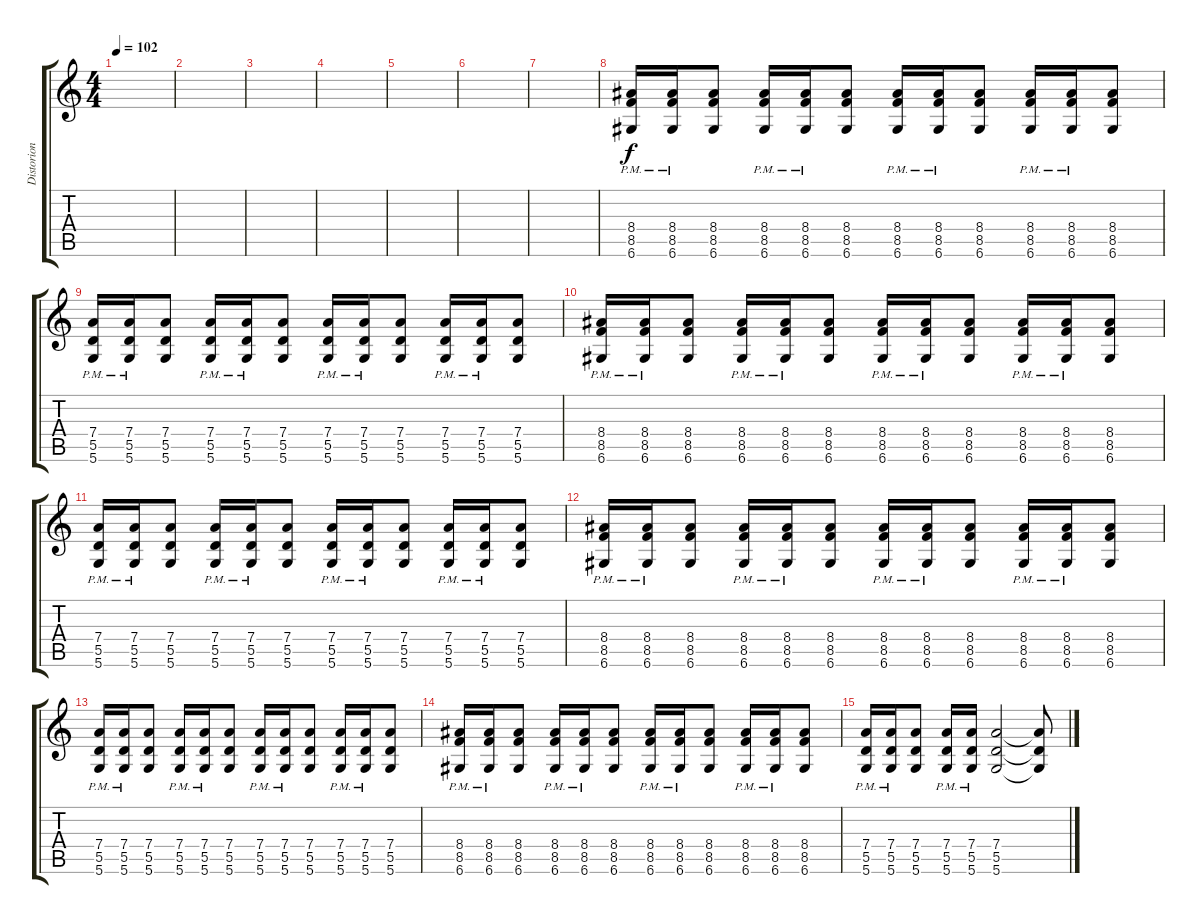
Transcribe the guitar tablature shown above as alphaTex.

\track ("Distorion guitar" "Distorion ") {instrument distortionguitar}
\staff {score tabs}
\tuning (E4 B3 G3 D3 A2 D2) {hide}
\ts (4 4)
\tempo 102
\clef g2
\ks c
|
|
|
|
|
|
|
(8.4{pm} 8.5{pm} 6.6{pm}).16 (8.4{pm} 8.5{pm} 6.6{pm}).16 (8.4 8.5 6.6).8 (8.4{pm} 8.5{pm} 6.6{pm}).16 (8.4{pm} 8.5{pm} 6.6{pm}).16 (8.4 8.5 6.6).8 (8.4{pm} 8.5{pm} 6.6{pm}).16 (8.4{pm} 8.5{pm} 6.6{pm}).16 (8.4 8.5 6.6).8 (8.4{pm} 8.5{pm} 6.6{pm}).16 (8.4{pm} 8.5{pm} 6.6{pm}).16 (8.4 8.5 6.6).8 |
(7.4{pm} 5.5{pm} 5.6{pm}).16 (7.4{pm} 5.5{pm} 5.6{pm}).16 (7.4 5.5 5.6).8 (7.4{pm} 5.5{pm} 5.6{pm}).16 (7.4{pm} 5.5{pm} 5.6{pm}).16 (7.4 5.5 5.6).8 (7.4{pm} 5.5{pm} 5.6{pm}).16 (7.4{pm} 5.5{pm} 5.6{pm}).16 (7.4 5.5 5.6).8 (7.4{pm} 5.5{pm} 5.6{pm}).16 (7.4{pm} 5.5{pm} 5.6{pm}).16 (7.4 5.5 5.6).8 |
(8.4{pm} 8.5{pm} 6.6{pm}).16 (8.4{pm} 8.5{pm} 6.6{pm}).16 (8.4 8.5 6.6).8 (8.4{pm} 8.5{pm} 6.6{pm}).16 (8.4{pm} 8.5{pm} 6.6{pm}).16 (8.4 8.5 6.6).8 (8.4{pm} 8.5{pm} 6.6{pm}).16 (8.4{pm} 8.5{pm} 6.6{pm}).16 (8.4 8.5 6.6).8 (8.4{pm} 8.5{pm} 6.6{pm}).16 (8.4{pm} 8.5{pm} 6.6{pm}).16 (8.4 8.5 6.6).8 |
(7.4{pm} 5.5{pm} 5.6{pm}).16 (7.4{pm} 5.5{pm} 5.6{pm}).16 (7.4 5.5 5.6).8 (7.4{pm} 5.5{pm} 5.6{pm}).16 (7.4{pm} 5.5{pm} 5.6{pm}).16 (7.4 5.5 5.6).8 (7.4{pm} 5.5{pm} 5.6{pm}).16 (7.4{pm} 5.5{pm} 5.6{pm}).16 (7.4 5.5 5.6).8 (7.4{pm} 5.5{pm} 5.6{pm}).16 (7.4{pm} 5.5{pm} 5.6{pm}).16 (7.4 5.5 5.6).8 |
(8.4{pm} 8.5{pm} 6.6{pm}).16 (8.4{pm} 8.5{pm} 6.6{pm}).16 (8.4 8.5 6.6).8 (8.4{pm} 8.5{pm} 6.6{pm}).16 (8.4{pm} 8.5{pm} 6.6{pm}).16 (8.4 8.5 6.6).8 (8.4{pm} 8.5{pm} 6.6{pm}).16 (8.4{pm} 8.5{pm} 6.6{pm}).16 (8.4 8.5 6.6).8 (8.4{pm} 8.5{pm} 6.6{pm}).16 (8.4{pm} 8.5{pm} 6.6{pm}).16 (8.4 8.5 6.6).8 |
(7.4{pm} 5.5{pm} 5.6{pm}).16 (7.4{pm} 5.5{pm} 5.6{pm}).16 (7.4 5.5 5.6).8 (7.4{pm} 5.5{pm} 5.6{pm}).16 (7.4{pm} 5.5{pm} 5.6{pm}).16 (7.4 5.5 5.6).8 (7.4{pm} 5.5{pm} 5.6{pm}).16 (7.4{pm} 5.5{pm} 5.6{pm}).16 (7.4 5.5 5.6).8 (7.4{pm} 5.5{pm} 5.6{pm}).16 (7.4{pm} 5.5{pm} 5.6{pm}).16 (7.4 5.5 5.6).8 |
(8.4{pm} 8.5{pm} 6.6{pm}).16 (8.4{pm} 8.5{pm} 6.6{pm}).16 (8.4 8.5 6.6).8 (8.4{pm} 8.5{pm} 6.6{pm}).16 (8.4{pm} 8.5{pm} 6.6{pm}).16 (8.4 8.5 6.6).8 (8.4{pm} 8.5{pm} 6.6{pm}).16 (8.4{pm} 8.5{pm} 6.6{pm}).16 (8.4 8.5 6.6).8 (8.4{pm} 8.5{pm} 6.6{pm}).16 (8.4{pm} 8.5{pm} 6.6{pm}).16 (8.4 8.5 6.6).8 |
(7.4{pm} 5.5{pm} 5.6{pm}).16 (7.4{pm} 5.5{pm} 5.6{pm}).16 (7.4 5.5 5.6).8 (7.4{pm} 5.5{pm} 5.6{pm}).16 (7.4{pm} 5.5{pm} 5.6{pm}).16 (7.4 5.5 5.6).2 (7.4{t} 5.5{t} 5.6{t}).8
